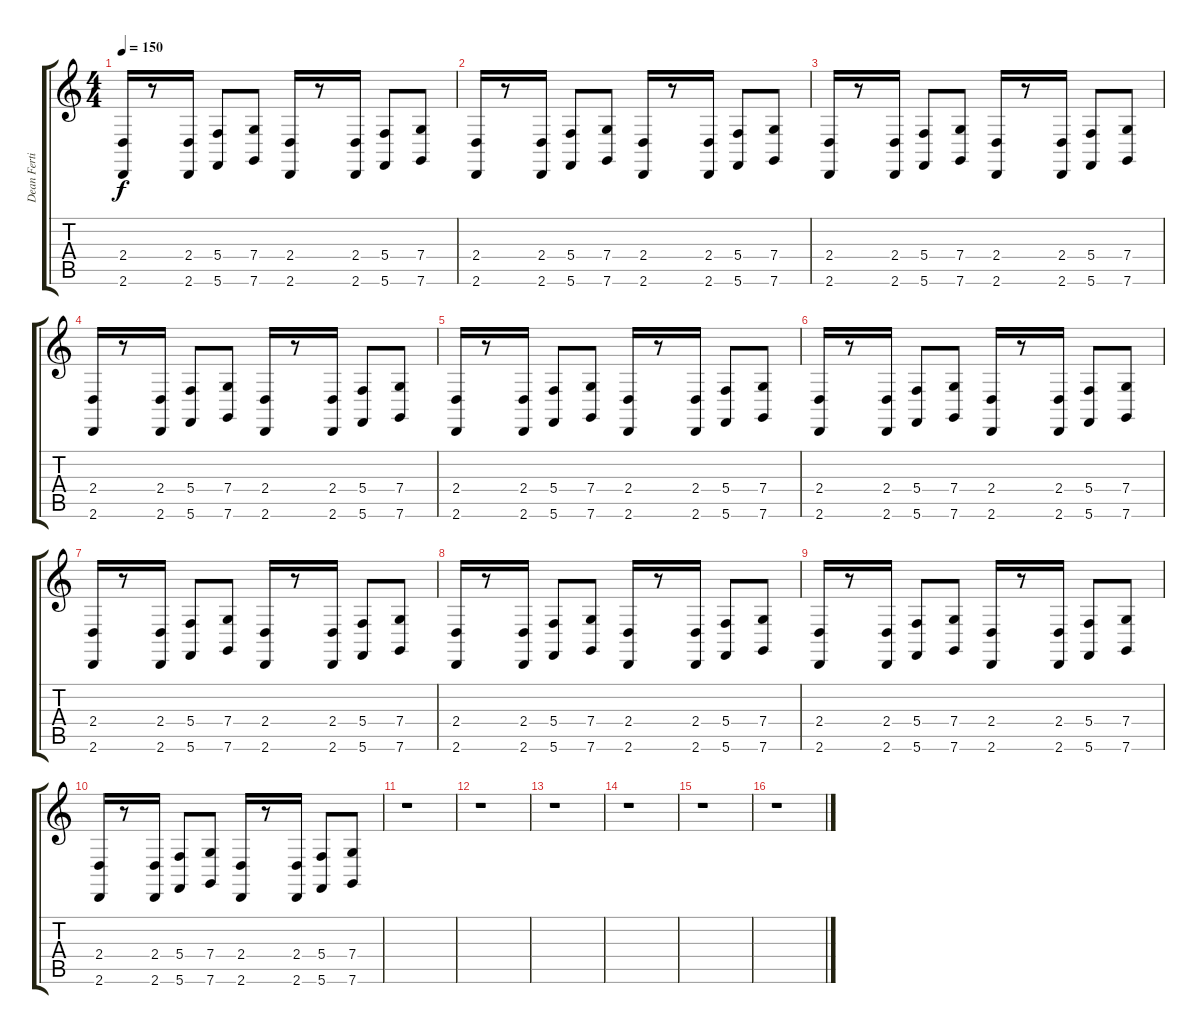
\track ("Dean Fertita (Synth)" "Dean Ferti") {instrument lead2sawtooth}
\staff {score tabs}
\tuning (D4 A3 F3 C3 G2 C2) {hide}
\ts (4 4)
\tempo 150
\clef g2
\ks c
(2.4 2.6).16{dy f} r.8 (2.4 2.6).16 (5.4 5.6).8 (7.4 7.6).8 (2.4 2.6).16 r.8 (2.4 2.6).16 (5.4 5.6).8 (7.4 7.6).8 |
(2.4 2.6).16 r.8 (2.4 2.6).16 (5.4 5.6).8 (7.4 7.6).8 (2.4 2.6).16 r.8 (2.4 2.6).16 (5.4 5.6).8 (7.4 7.6).8 |
(2.4 2.6).16 r.8 (2.4 2.6).16 (5.4 5.6).8 (7.4 7.6).8 (2.4 2.6).16 r.8 (2.4 2.6).16 (5.4 5.6).8 (7.4 7.6).8 |
(2.4 2.6).16 r.8 (2.4 2.6).16 (5.4 5.6).8 (7.4 7.6).8 (2.4 2.6).16 r.8 (2.4 2.6).16 (5.4 5.6).8 (7.4 7.6).8 |
(2.4 2.6).16 r.8 (2.4 2.6).16 (5.4 5.6).8 (7.4 7.6).8 (2.4 2.6).16 r.8 (2.4 2.6).16 (5.4 5.6).8 (7.4 7.6).8 |
(2.4 2.6).16 r.8 (2.4 2.6).16 (5.4 5.6).8 (7.4 7.6).8 (2.4 2.6).16 r.8 (2.4 2.6).16 (5.4 5.6).8 (7.4 7.6).8 |
(2.4 2.6).16 r.8 (2.4 2.6).16 (5.4 5.6).8 (7.4 7.6).8 (2.4 2.6).16 r.8 (2.4 2.6).16 (5.4 5.6).8 (7.4 7.6).8 |
(2.4 2.6).16 r.8 (2.4 2.6).16 (5.4 5.6).8 (7.4 7.6).8 (2.4 2.6).16 r.8 (2.4 2.6).16 (5.4 5.6).8 (7.4 7.6).8 |
(2.4 2.6).16 r.8 (2.4 2.6).16 (5.4 5.6).8 (7.4 7.6).8 (2.4 2.6).16 r.8 (2.4 2.6).16 (5.4 5.6).8 (7.4 7.6).8 |
(2.4 2.6).16 r.8 (2.4 2.6).16 (5.4 5.6).8 (7.4 7.6).8 (2.4 2.6).16 r.8 (2.4 2.6).16 (5.4 5.6).8 (7.4 7.6).8 |
r.1 |
r.1 |
r.1 |
r.1 |
r.1 |
r.1
